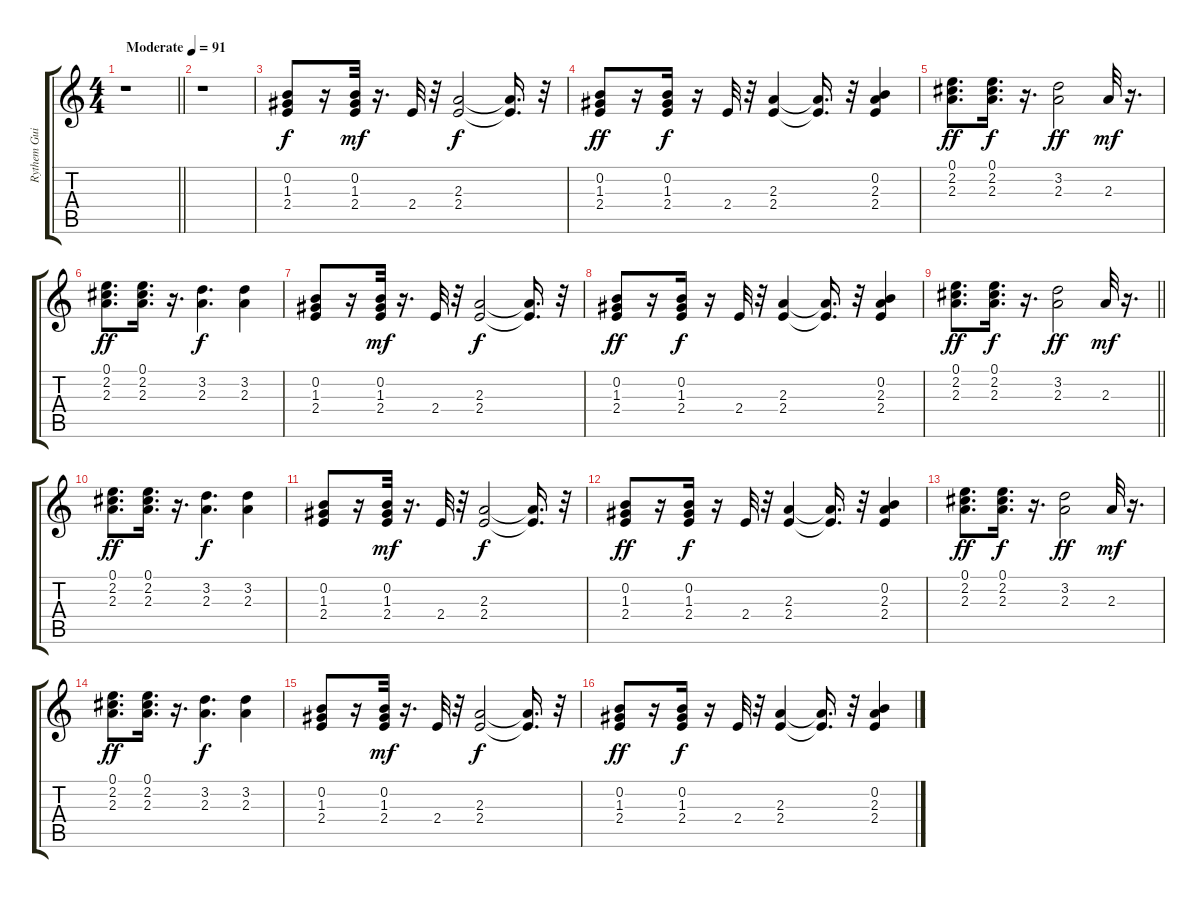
\track ("Rythem Guitar" "Rythem Gui") {instrument electricguitarjazz}
\staff {score tabs}
\tuning (E4 B3 G3 D3 A2 E2) {hide}
\ts (4 4)
\tempo (91 "Moderate")
\clef g2
\barLineRight lightlight
\ks c
r.1{dy f instrument electricguitarjazz} |
\section ("" "")
r.1 |
(0.2 1.3 2.4).8 r.16 (0.2 1.3 2.4).32{dy mf} r.16{d} 2.4.32 r.32 (2.3 2.4).2{dy f} (2.3{t} 2.4{t}).16{d} r.32 |
(0.2 1.3 2.4).8{dy ff} r.16 (0.2 1.3 2.4).16{dy f} r.16 2.4.32 r.32 (2.3 2.4).4 (2.3{t} 2.4{t}).16{d} r.32 (0.2 2.3 2.4).4 |
(0.1 2.2 2.3).8{d dy ff} (0.1 2.2 2.3).16{d dy f} r.16{d} (3.2 2.3).2{dy ff} 2.3.32{dy mf} r.16{d} |
(0.1 2.2 2.3).8{d dy ff} (0.1 2.2 2.3).16{d} r.16{d} (3.2 2.3).4{d dy f} (3.2 2.3).4 |
(0.2 1.3 2.4).8 r.16 (0.2 1.3 2.4).32{dy mf} r.16{d} 2.4.32 r.32 (2.3 2.4).2{dy f} (2.3{t} 2.4{t}).16{d} r.32 |
(0.2 1.3 2.4).8{dy ff} r.16 (0.2 1.3 2.4).16{dy f} r.16 2.4.32 r.32 (2.3 2.4).4 (2.3{t} 2.4{t}).16{d} r.32 (0.2 2.3 2.4).4 |
\barLineRight lightlight
(0.1 2.2 2.3).8{d dy ff} (0.1 2.2 2.3).16{d dy f} r.16{d} (3.2 2.3).2{dy ff} 2.3.32{dy mf} r.16{d} |
\section ("" "")
(0.1 2.2 2.3).8{d dy ff} (0.1 2.2 2.3).16{d} r.16{d} (3.2 2.3).4{d dy f} (3.2 2.3).4 |
(0.2 1.3 2.4).8 r.16 (0.2 1.3 2.4).32{dy mf} r.16{d} 2.4.32 r.32 (2.3 2.4).2{dy f} (2.3{t} 2.4{t}).16{d} r.32 |
(0.2 1.3 2.4).8{dy ff} r.16 (0.2 1.3 2.4).16{dy f} r.16 2.4.32 r.32 (2.3 2.4).4 (2.3{t} 2.4{t}).16{d} r.32 (0.2 2.3 2.4).4 |
(0.1 2.2 2.3).8{d dy ff} (0.1 2.2 2.3).16{d dy f} r.16{d} (3.2 2.3).2{dy ff} 2.3.32{dy mf} r.16{d} |
(0.1 2.2 2.3).8{d dy ff} (0.1 2.2 2.3).16{d} r.16{d} (3.2 2.3).4{d dy f} (3.2 2.3).4 |
(0.2 1.3 2.4).8 r.16 (0.2 1.3 2.4).32{dy mf} r.16{d} 2.4.32 r.32 (2.3 2.4).2{dy f} (2.3{t} 2.4{t}).16{d} r.32 |
(0.2 1.3 2.4).8{dy ff} r.16 (0.2 1.3 2.4).16{dy f} r.16 2.4.32 r.32 (2.3 2.4).4 (2.3{t} 2.4{t}).16{d} r.32 (0.2 2.3 2.4).4
